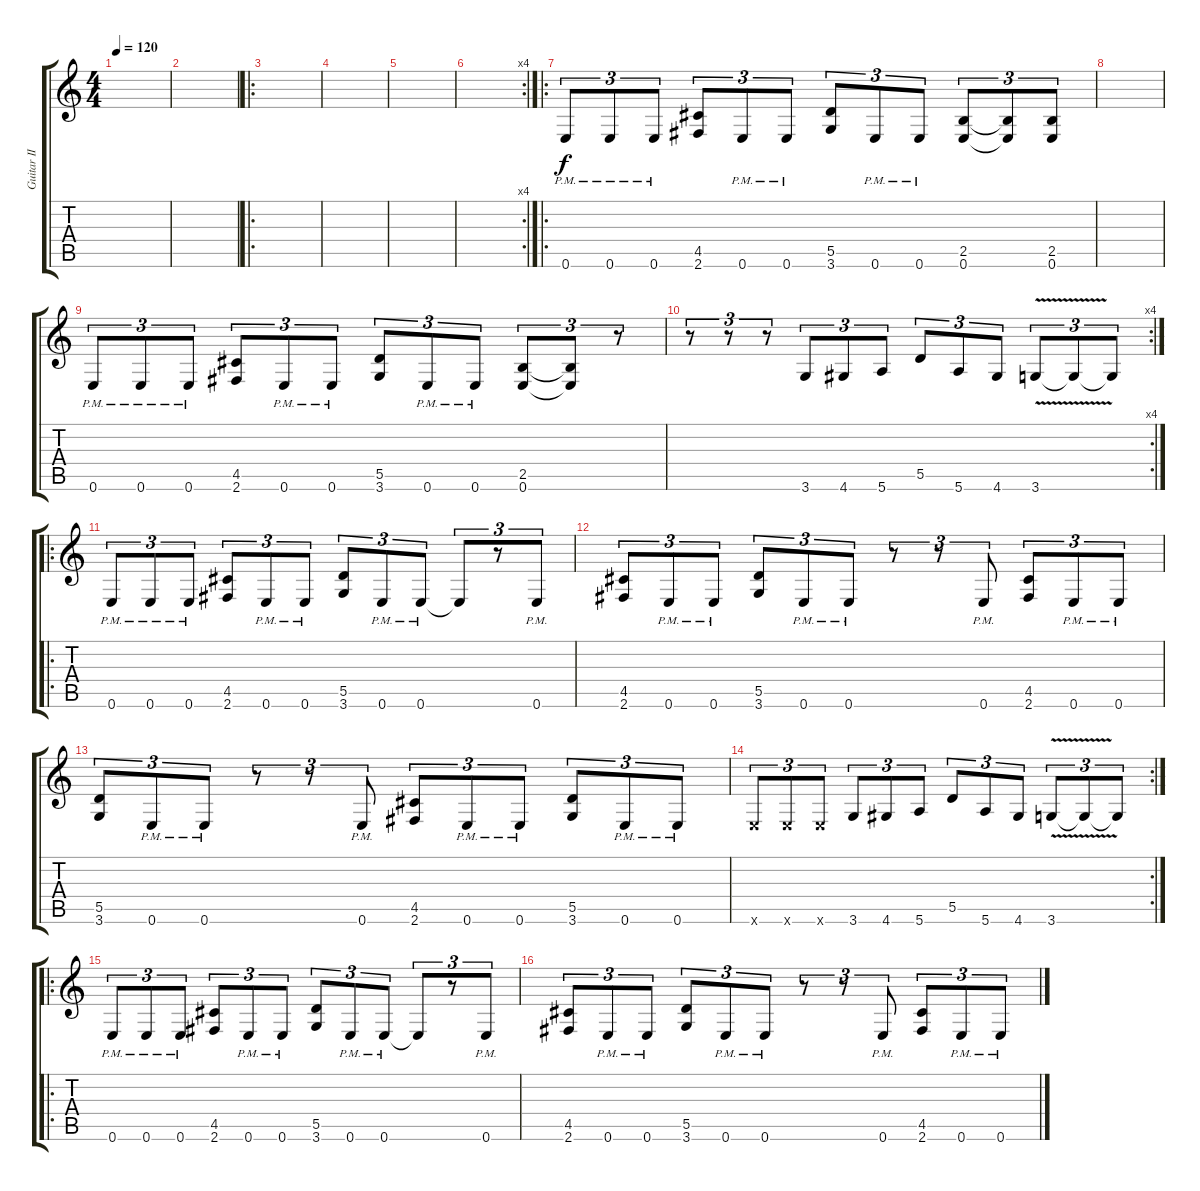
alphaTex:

\track ("Guitar II" "Guitar II") {instrument distortionguitar}
\staff {score tabs}
\tuning (E4 B3 G3 D3 A2 E2) {hide}
\ts (4 4)
\tempo 120
\clef g2
\ks c
|
|
\ro
|
|
|
\rc 4
|
\ro
0.6{pm}.8{tu (3 2)} 0.6{pm}.8{tu (3 2)} 0.6{pm}.8{tu (3 2)} (4.5 2.6).8{tu (3 2)} 0.6{pm}.8{tu (3 2)} 0.6{pm}.8{tu (3 2)} (5.5 3.6).8{tu (3 2)} 0.6{pm}.8{tu (3 2)} 0.6{pm}.8{tu (3 2)} (2.5 0.6).8{tu (3 2)} (2.5{t} 0.6{t}).8{tu (3 2)} (2.5 0.6).8{tu (3 2)} |
|
0.6{pm}.8{tu (3 2)} 0.6{pm}.8{tu (3 2)} 0.6{pm}.8{tu (3 2)} (4.5 2.6).8{tu (3 2)} 0.6{pm}.8{tu (3 2)} 0.6{pm}.8{tu (3 2)} (5.5 3.6).8{tu (3 2)} 0.6{pm}.8{tu (3 2)} 0.6{pm}.8{tu (3 2)} (2.5 0.6).8{tu (3 2)} (2.5{t} 0.6{t}).8{tu (3 2)} r.8{tu (3 2)} |
\rc 4
r.8{tu (3 2)} r.8{tu (3 2)} r.8{tu (3 2)} 3.6.8{tu (3 2)} 4.6.8{tu (3 2)} 5.6.8{tu (3 2)} 5.5.8{tu (3 2)} 5.6.8{tu (3 2)} 4.6.8{tu (3 2)} 3.6{v}.8{tu (3 2)} 3.6{t}.8{tu (3 2)} 3.6{t}.8{tu (3 2)} |
\ro
0.6{pm}.8{tu (3 2)} 0.6{pm}.8{tu (3 2)} 0.6{pm}.8{tu (3 2)} (4.5 2.6).8{tu (3 2)} 0.6{pm}.8{tu (3 2)} 0.6{pm}.8{tu (3 2)} (5.5 3.6).8{tu (3 2)} 0.6{pm}.8{tu (3 2)} 0.6{pm}.8{tu (3 2)} 0.6{t}.8{tu (3 2)} r.8{tu (3 2)} 0.6{pm}.8{tu (3 2)} |
(4.5 2.6).8{tu (3 2)} 0.6{pm}.8{tu (3 2)} 0.6{pm}.8{tu (3 2)} (5.5 3.6).8{tu (3 2)} 0.6{pm}.8{tu (3 2)} 0.6{pm}.8{tu (3 2)} r.8{tu (3 2)} r.8{tu (3 2)} 0.6{pm}.8{tu (3 2)} (4.5 2.6).8{tu (3 2)} 0.6{pm}.8{tu (3 2)} 0.6{pm}.8{tu (3 2)} |
(5.5 3.6).8{tu (3 2)} 0.6{pm}.8{tu (3 2)} 0.6{pm}.8{tu (3 2)} r.8{tu (3 2)} r.8{tu (3 2)} 0.6{pm}.8{tu (3 2)} (4.5 2.6).8{tu (3 2)} 0.6{pm}.8{tu (3 2)} 0.6{pm}.8{tu (3 2)} (5.5 3.6).8{tu (3 2)} 0.6{pm}.8{tu (3 2)} 0.6{pm}.8{tu (3 2)} |
\rc 2
0.6{x}.8{tu (3 2)} 0.6{x}.8{tu (3 2)} 0.6{x}.8{tu (3 2)} 3.6.8{tu (3 2)} 4.6.8{tu (3 2)} 5.6.8{tu (3 2)} 5.5.8{tu (3 2)} 5.6.8{tu (3 2)} 4.6.8{tu (3 2)} 3.6{v}.8{tu (3 2)} 3.6{t}.8{tu (3 2)} 3.6{t}.8{tu (3 2)} |
\ro
0.6{pm}.8{tu (3 2) volume 10} 0.6{pm}.8{tu (3 2)} 0.6{pm}.8{tu (3 2)} (4.5 2.6).8{tu (3 2)} 0.6{pm}.8{tu (3 2)} 0.6{pm}.8{tu (3 2)} (5.5 3.6).8{tu (3 2)} 0.6{pm}.8{tu (3 2)} 0.6{pm}.8{tu (3 2)} 0.6{t}.8{tu (3 2)} r.8{tu (3 2)} 0.6{pm}.8{tu (3 2)} |
(4.5 2.6).8{tu (3 2)} 0.6{pm}.8{tu (3 2)} 0.6{pm}.8{tu (3 2)} (5.5 3.6).8{tu (3 2)} 0.6{pm}.8{tu (3 2)} 0.6{pm}.8{tu (3 2)} r.8{tu (3 2)} r.8{tu (3 2)} 0.6{pm}.8{tu (3 2)} (4.5 2.6).8{tu (3 2)} 0.6{pm}.8{tu (3 2)} 0.6{pm}.8{tu (3 2)}
